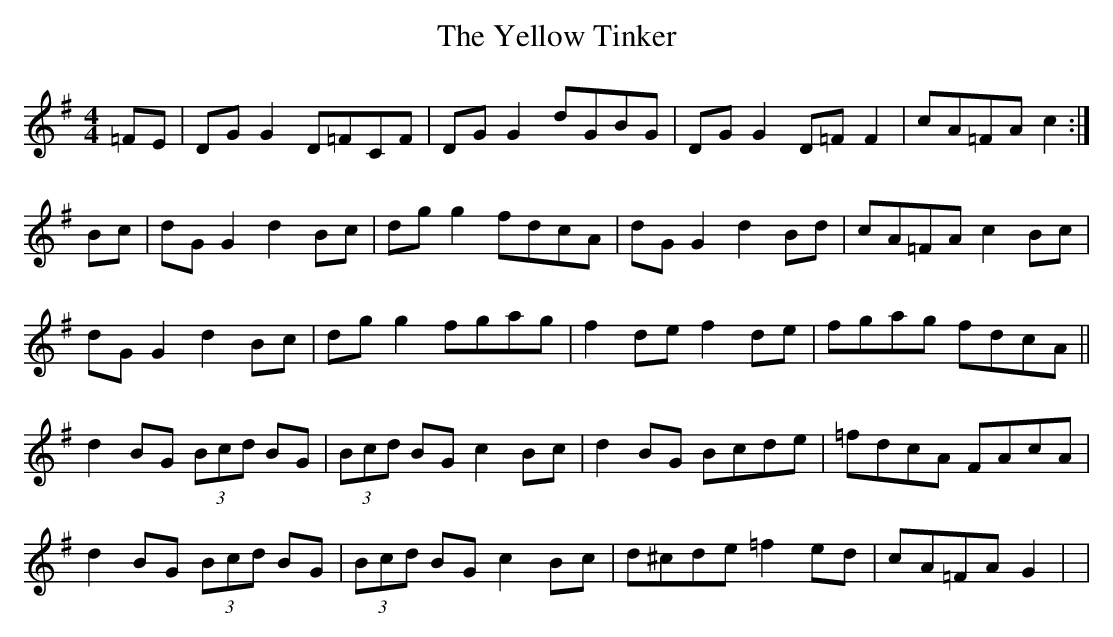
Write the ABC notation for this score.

X:1
T:The Yellow Tinker
M:4/4
L:1/8
K:G
=FE|DG G2 D=FCF|DG G2 dGBG|DG G2 D=F F2|cA=FA c2:|
Bc|dG G2 d2 Bc|dg g2 fdcA|dG G2 d2 Bd|cA=FA c2 Bc|
dG G2 d2 Bc|dg g2 fgag |f2 de f2 de|fgag fdcA||
d2 BG (3Bcd BG|(3Bcd BG c2 Bc|d2 BG Bcde|=fdcA FAcA|
d2 BG (3Bcd BG|(3Bcd BG c2 Bc|d^cde =f2 ed|cA=FA G2|>|
